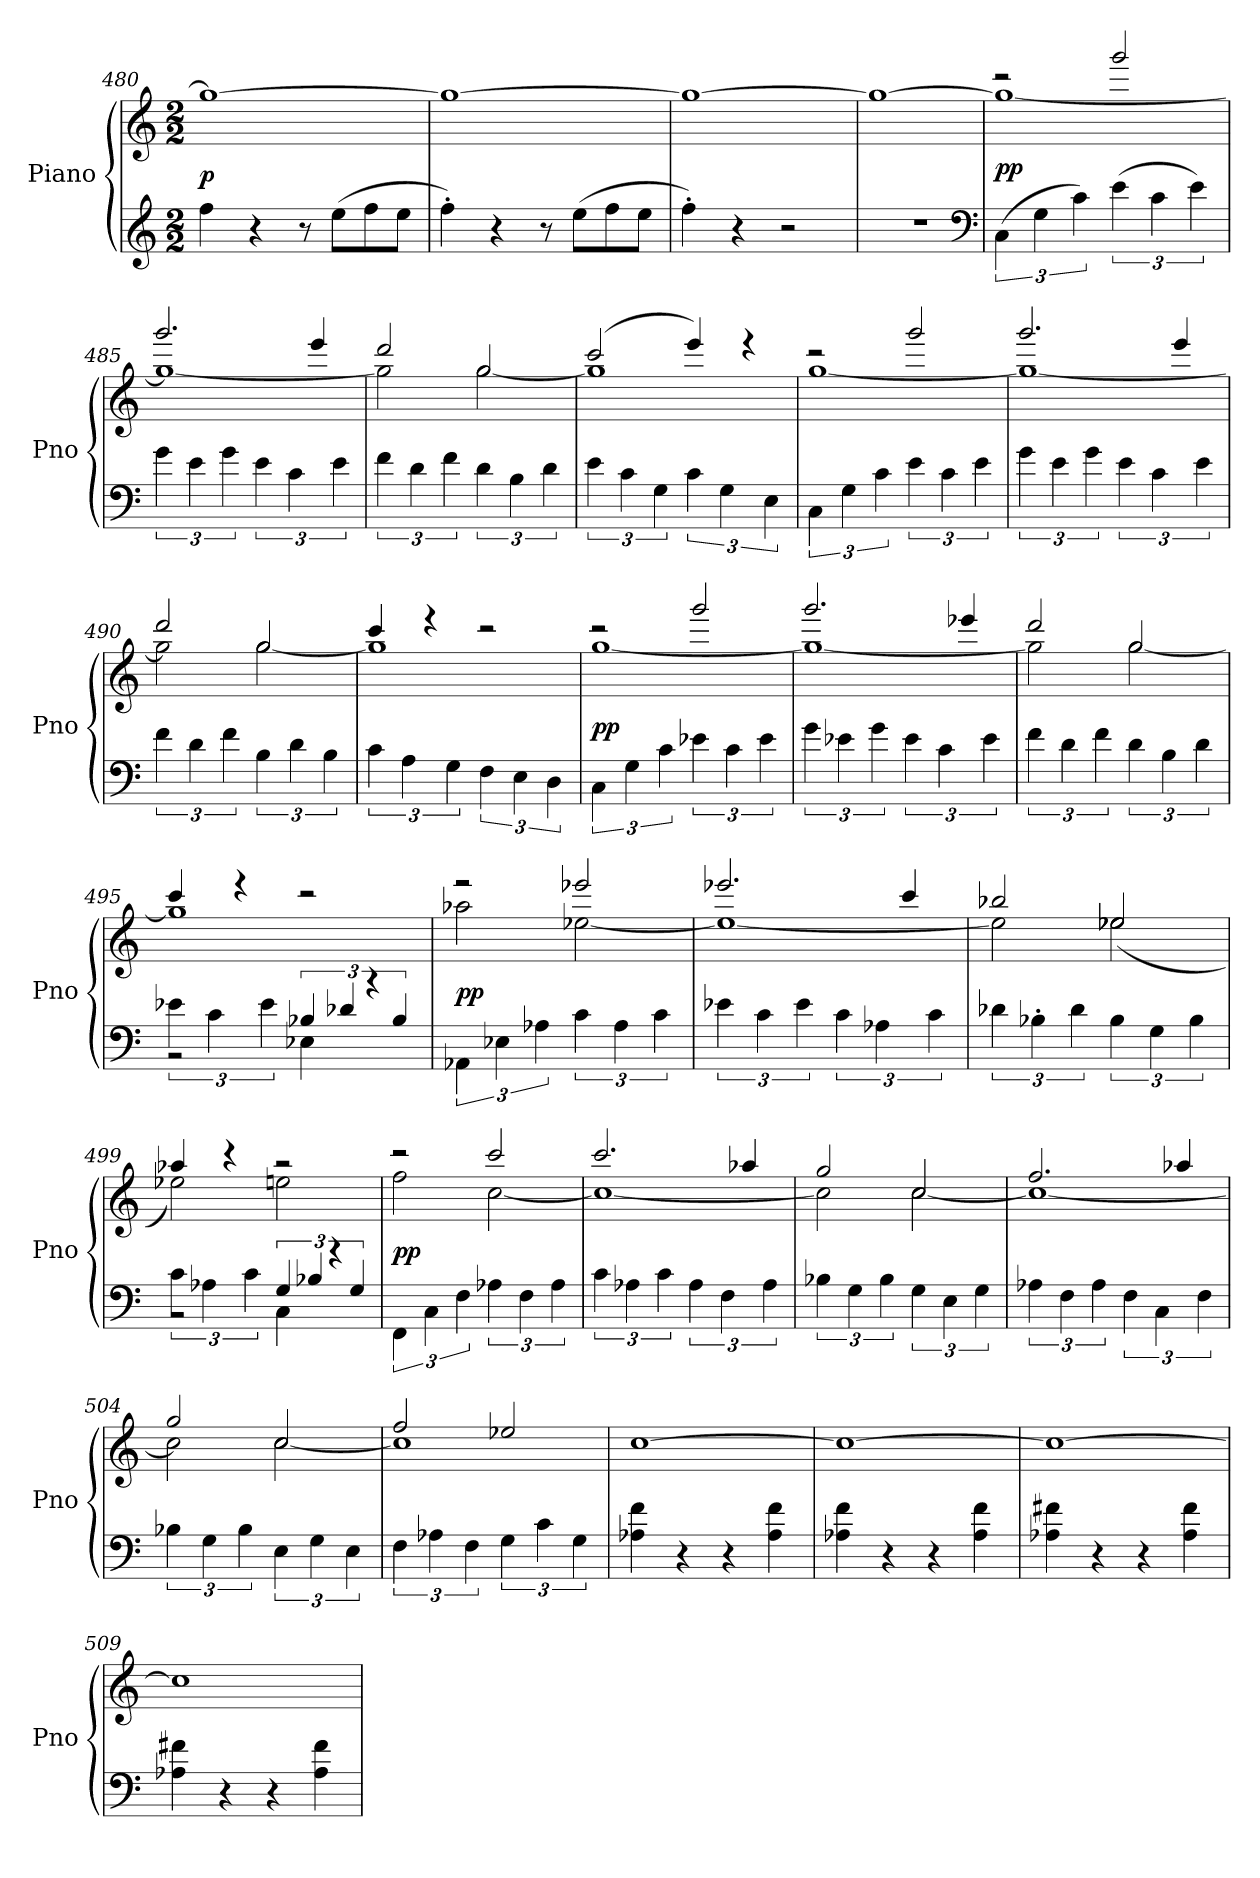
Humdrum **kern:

**kern	**kern	**dynam
*part1	*part1	*part1
*staff2	*staff1	*staff1/2
*I"Piano	*	*
*I'Pno	*	*
*clefG2	*clefG2	*
*k[]	*k[]	*
*C:	*C:	*
*M2/2	*M2/2	*
=480	=480	=480
4ff\	1gg_	p
4r	.	.
8r	.	.
(8ee\L	.	.
8ff\	.	.
8ee\J	.	.
=481	=481	=481
4ff'\)	1gg_	.
4r	.	.
8r	.	.
(8ee\L	.	.
8ff\	.	.
8ee\J	.	.
=482	=482	=482
4ff'\)	1gg_	.
4r	.	.
2r	.	.
=483	=483	=483
1r	1gg_	.
*clefF4	*	*
=484	=484	=484
*	*^	*
(6C\	2r	1gg_	pp
6G\	.	.	.
6c\)	.	.	.
(6e\	2ggg/	.	.
6c\	.	.	.
6e\)	.	.	.
=485	=485	=485	=485
6g\	2.ggg/	1gg_	.
6e\	.	.	.
6g\	.	.	.
6e\	.	.	.
6c\	.	.	.
.	4eee/	.	.
6e\	.	.	.
=486	=486	=486	=486
6f\	2ddd/	2gg\]	.
6d\	.	.	.
6f\	.	.	.
6d\	2gg/	[2gg\	.
6B\	.	.	.
6d\	.	.	.
=487	=487	=487	=487
6e\	(2ccc/	1gg]	.
6c\	.	.	.
6G\	.	.	.
6c\	4eee/)	.	.
6G\	.	.	.
.	4r	.	.
6E\	.	.	.
=488	=488	=488	=488
6C\	2r	[1gg	.
6G\	.	.	.
6c\	.	.	.
6e\	2ggg/	.	.
6c\	.	.	.
6e\	.	.	.
=489	=489	=489	=489
6g\	2.ggg/	1gg_	.
6e\	.	.	.
6g\	.	.	.
6e\	.	.	.
6c\	.	.	.
.	4eee/	.	.
6e\	.	.	.
=490	=490	=490	=490
6f\	2ddd/	2gg\]	.
6d\	.	.	.
6f\	.	.	.
6B\	2gg/	[2gg\	.
6d\	.	.	.
6B\	.	.	.
=491	=491	=491	=491
6c\	4ccc/	1gg]	.
6A\	.	.	.
.	4r	.	.
6G\	.	.	.
6F\	2r	.	.
6E\	.	.	.
6D\	.	.	.
=492	=492	=492	=492
6C\	2r	[1gg	pp
6G\	.	.	.
6c\	.	.	.
6e-X\	2ggg/	.	.
6c\	.	.	.
6e-\	.	.	.
=493	=493	=493	=493
6g\	2.ggg/	1gg_	.
6e-X\	.	.	.
6g\	.	.	.
6e-\	.	.	.
6c\	.	.	.
.	4eee-X/	.	.
6e-\	.	.	.
=494	=494	=494	=494
6f\	2ddd/	2gg\]	.
6d\	.	.	.
6f\	.	.	.
6d\	2gg/	[2gg\	.
6B\	.	.	.
6d\	.	.	.
=495	=495	=495	=495
*^	*	*	*
6e-X\	2r	4ccc/	1gg]	.
6c\	.	.	.	.
.	.	4r	.	.
6e-\	.	.	.	.
4E-X\	6B-X/	2r	.	.
.	6d-X/	.	.	.
4r	.	.	.	.
.	6B-/	.	.	.
*v	*v	*	*	*
=496	=496	=496	=496
6AA-X\	2r	2aa-X\	pp
6E-X\	.	.	.
6A-X\	.	.	.
6c\	2eee-X/	[2ee-X\	.
6A-\	.	.	.
6c\	.	.	.
=497	=497	=497	=497
6e-X\	2.eee-X/	1ee-_	.
6c\	.	.	.
6e-\	.	.	.
6c\	.	.	.
6A-X\	.	.	.
.	4ccc/	.	.
6c\	.	.	.
=498	=498	=498	=498
6d-X\	2bb-X/	2ee-\]	.
6B-X'\	.	.	.
6d-\	.	.	.
6B-\	2ee-X/	(2ee-X\	.
6G\	.	.	.
6B-\	.	.	.
=499	=499	=499	=499
*^	*	*	*
6c\	2r	4aa-X/	2ee-X\)	.
6A-X\	.	.	.	.
.	.	4r	.	.
6c\	.	.	.	.
4C\	6G/	2r	2een\	.
.	6B-X/	.	.	.
4r	.	.	.	.
.	6G/	.	.	.
*v	*v	*	*	*
=500	=500	=500	=500
6FF\	2r	2ff\	pp
6C\	.	.	.
6F\	.	.	.
6A-X\	2ccc/	[2cc\	.
6F\	.	.	.
6A-\	.	.	.
=501	=501	=501	=501
6c\	2.ccc/	1cc_	.
6A-X\	.	.	.
6c\	.	.	.
6A-\	.	.	.
6F\	.	.	.
.	4aa-X/	.	.
6A-\	.	.	.
=502	=502	=502	=502
6B-X\	2gg/	2cc\]	.
6G\	.	.	.
6B-\	.	.	.
6G\	2cc/	[2cc\	.
6E\	.	.	.
6G\	.	.	.
=503	=503	=503	=503
6A-X\	2.ff/	1cc_	.
6F\	.	.	.
6A-\	.	.	.
6F\	.	.	.
6C\	.	.	.
.	4aa-X/	.	.
6F\	.	.	.
=504	=504	=504	=504
6B-X\	2gg/	2cc\]	.
6G\	.	.	.
6B-\	.	.	.
6E\	2cc/	[2cc\	.
6G\	.	.	.
6E\	.	.	.
=505	=505	=505	=505
6F\	2ff/	1cc]	.
6A-X\	.	.	.
6F\	.	.	.
6G\	2ee-X/	.	.
6c\	.	.	.
6G\	.	.	.
*	*v	*v	*
=506	=506	=506
4A-X\ 4f\	[1cc	.
4r	.	.
4r	.	.
4A-\ 4f\	.	.
=507	=507	=507
4A-X\ 4f\	1cc_	.
4r	.	.
4r	.	.
4A-\ 4f\	.	.
=508	=508	=508
4A-X\ 4f#X\	1cc_	.
4r	.	.
4r	.	.
4A-\ 4f#\	.	.
=509	=509	=509
4A-X\ 4f#X\	1cc]	.
4r	.	.
4r	.	.
4A-\ 4f#\	.	.
=	=	=
*-	*-	*-
